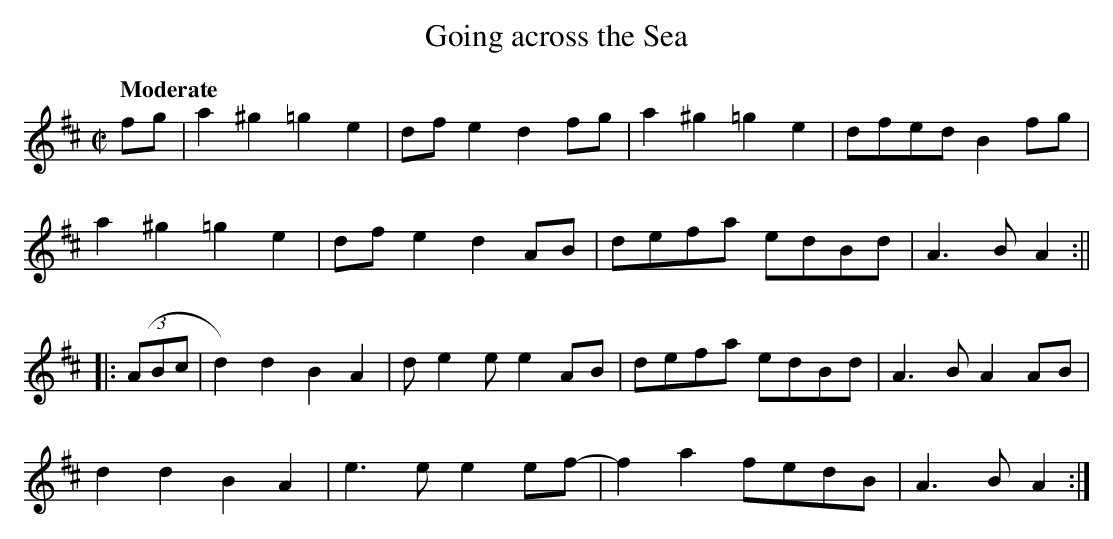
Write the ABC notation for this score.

X:1
T:Going across the Sea
M:C|
L:1/8
Q:"Moderate"
K:D
fg|a2^g2=g2e2|dfe2 d2fg|a2^g2=g2e2|dfed B2fg|
a2^g2=g2e2|df e2d2AB|defa edBd|A3B A2:||
|:((3ABc|d2)d2B2A2|d-e2e e2AB|defa edBd|A3B A2A-B|
d2d2 B2A2|e3e e2e-f-|f2a2 f-ed-B|A3B A2:|
